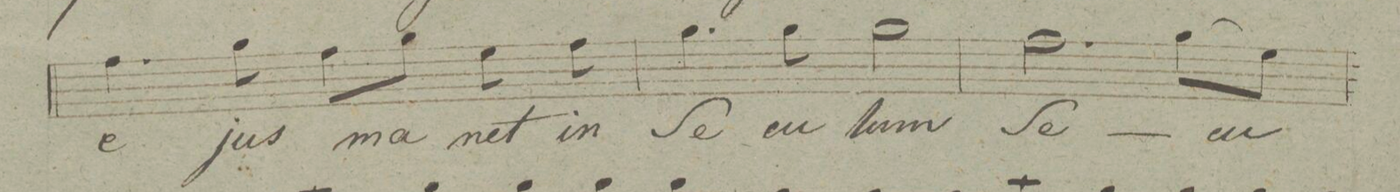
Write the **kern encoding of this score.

**kern	**text	**dynam
*I"Alto.	*	*
*clefC3	*	*
*k[f#c#g#d#]	*	*
*met(c|)	*	*
*M2/2	*	*
4.g#\	e-	.
8a\	-jus	.
8g#\L	ma-	.
8a\J	.	.
8f#\	-net	.
8g#\	in	.
=24	=24	=24
4.a\	Se-	.
8a\	-cu-	.
2a\	-lum	.
=25	=25	=25
2.g#\	Se-	.
(8a\L	-cu-	.
8f#\J)	.	.
=26	=26	=26
*-	*-	*-
